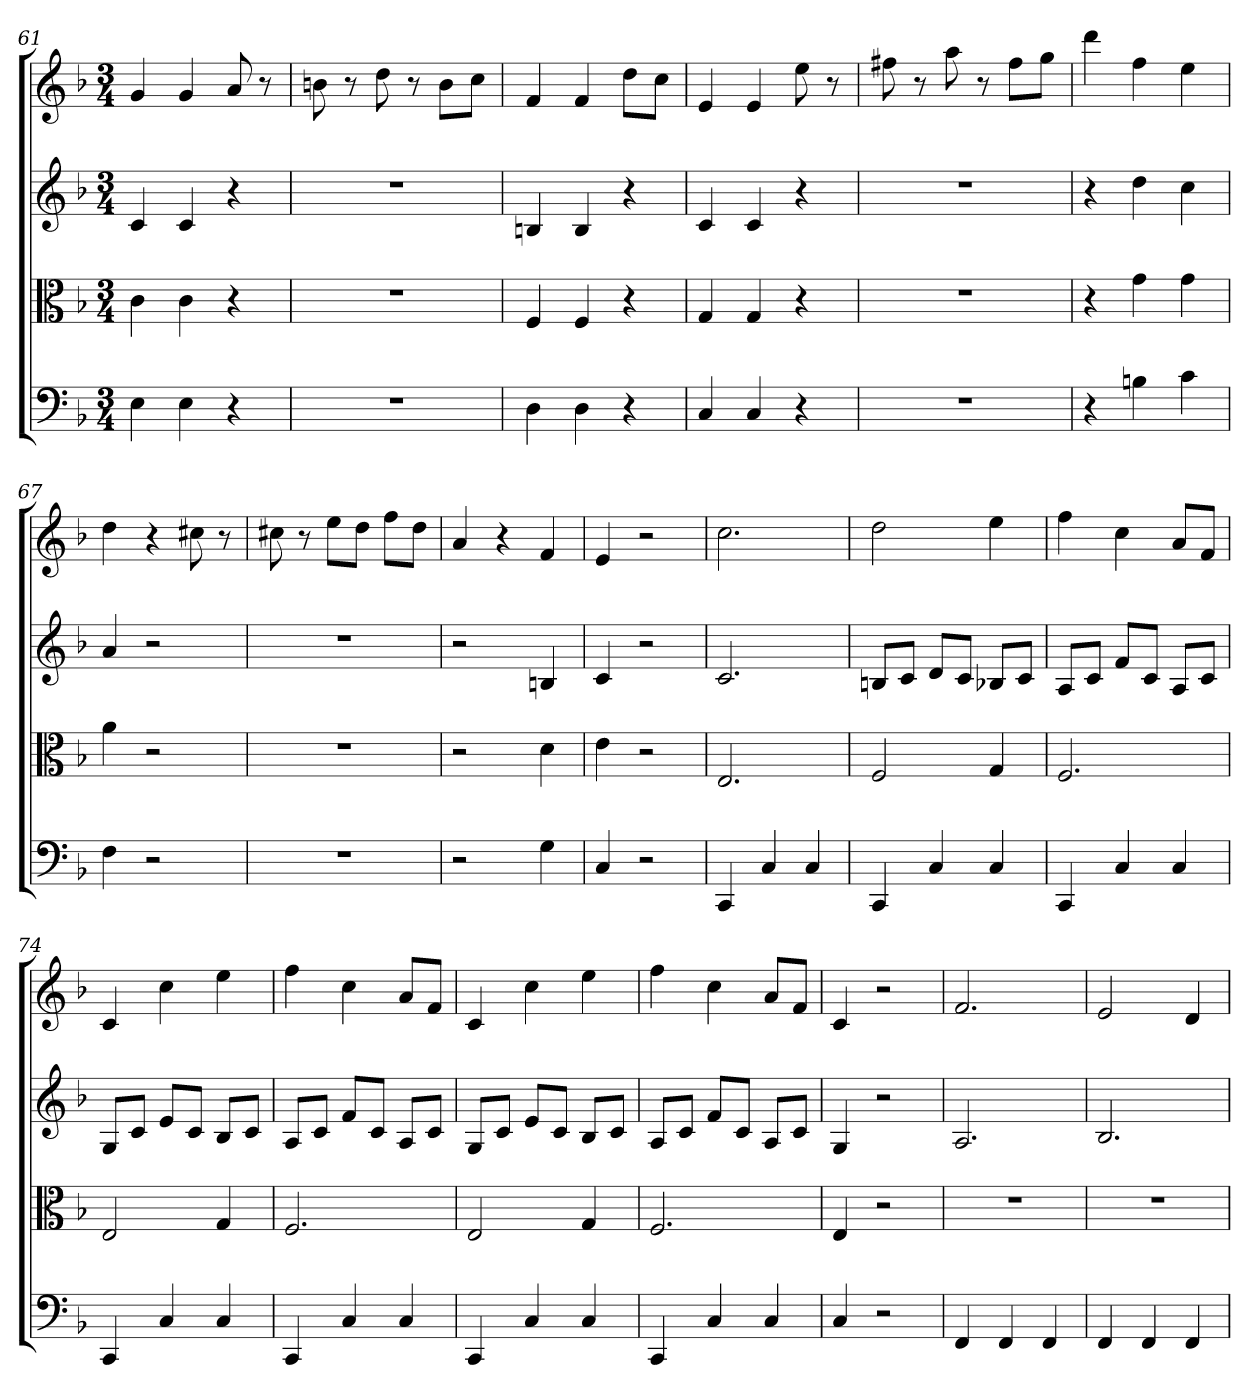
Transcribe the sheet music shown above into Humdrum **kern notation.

**kern	**kern	**kern	**kern
*part4	*part3	*part2	*part1
*staff4	*staff3	*staff2	*staff1
*clefF4	*clefC3	*clefG2	*clefG2
*k[b-]	*k[b-]	*k[b-]	*k[b-]
*F:	*F:	*F:	*F:
*M3/4	*M3/4	*M3/4	*M3/4
=61	=61	=61	=61
4E	4c	4c	4g
4E	4c	4c	4g
4r	4r	4r	8a
.	.	.	8r
=62	=62	=62	=62
2.r	2.r	2.r	8bn
.	.	.	8r
.	.	.	8dd
.	.	.	8r
.	.	.	8b\L
.	.	.	8cc\J
=63	=63	=63	=63
4D	4F	4Bn	4f
4D	4F	4B	4f
4r	4r	4r	8dd\L
.	.	.	8cc\J
=64	=64	=64	=64
4C	4G	4c	4e
4C	4G	4c	4e
4r	4r	4r	8ee
.	.	.	8r
=65	=65	=65	=65
2.r	2.r	2.r	8ff#X
.	.	.	8r
.	.	.	8aa
.	.	.	8r
.	.	.	8ff#\L
.	.	.	8gg\J
=66	=66	=66	=66
4r	4r	4r	4ddd
4Bn	4g	4dd	4ff
4c	4g	4cc	4ee
=67	=67	=67	=67
4F	4a	4a	4dd
2r	2r	2r	4r
.	.	.	8cc#X
.	.	.	8r
=68	=68	=68	=68
2.r	2.r	2.r	8cc#X
.	.	.	8r
.	.	.	8ee\L
.	.	.	8dd\J
.	.	.	8ff\L
.	.	.	8dd\J
=69	=69	=69	=69
2r	2r	2r	4a
.	.	.	4r
4G	4d	4Bn	4f
=70	=70	=70	=70
4C	4e	4c	4e
2r	2r	2r	2r
=71	=71	=71	=71
4CC	2.E	2.c	2.cc
4C	.	.	.
4C	.	.	.
=72	=72	=72	=72
4CC	2F	8Bn/L	2dd
.	.	8c/J	.
4C	.	8d/L	.
.	.	8c/J	.
4C	4G	8B-X/L	4ee
.	.	8c/J	.
=73	=73	=73	=73
4CC	2.F	8A/L	4ff
.	.	8c/J	.
4C	.	8f/L	4cc
.	.	8c/J	.
4C	.	8A/L	8a/L
.	.	8c/J	8f/J
=74	=74	=74	=74
4CC	2E	8G/L	4c
.	.	8c/J	.
4C	.	8e/L	4cc
.	.	8c/J	.
4C	4G	8B-/L	4ee
.	.	8c/J	.
=75	=75	=75	=75
4CC	2.F	8A/L	4ff
.	.	8c/J	.
4C	.	8f/L	4cc
.	.	8c/J	.
4C	.	8A/L	8a/L
.	.	8c/J	8f/J
=76	=76	=76	=76
4CC	2E	8G/L	4c
.	.	8c/J	.
4C	.	8e/L	4cc
.	.	8c/J	.
4C	4G	8B-/L	4ee
.	.	8c/J	.
=77	=77	=77	=77
4CC	2.F	8A/L	4ff
.	.	8c/J	.
4C	.	8f/L	4cc
.	.	8c/J	.
4C	.	8A/L	8a/L
.	.	8c/J	8f/J
=78	=78	=78	=78
4C	4E	4G	4c
2r	2r	2r	2r
=79	=79	=79	=79
4FF	2.r	2.A	2.f
4FF	.	.	.
4FF	.	.	.
=80	=80	=80	=80
4FF	2.r	2.B-	2e
4FF	.	.	.
4FF	.	.	4d
=	=	=	=
*-	*-	*-	*-
